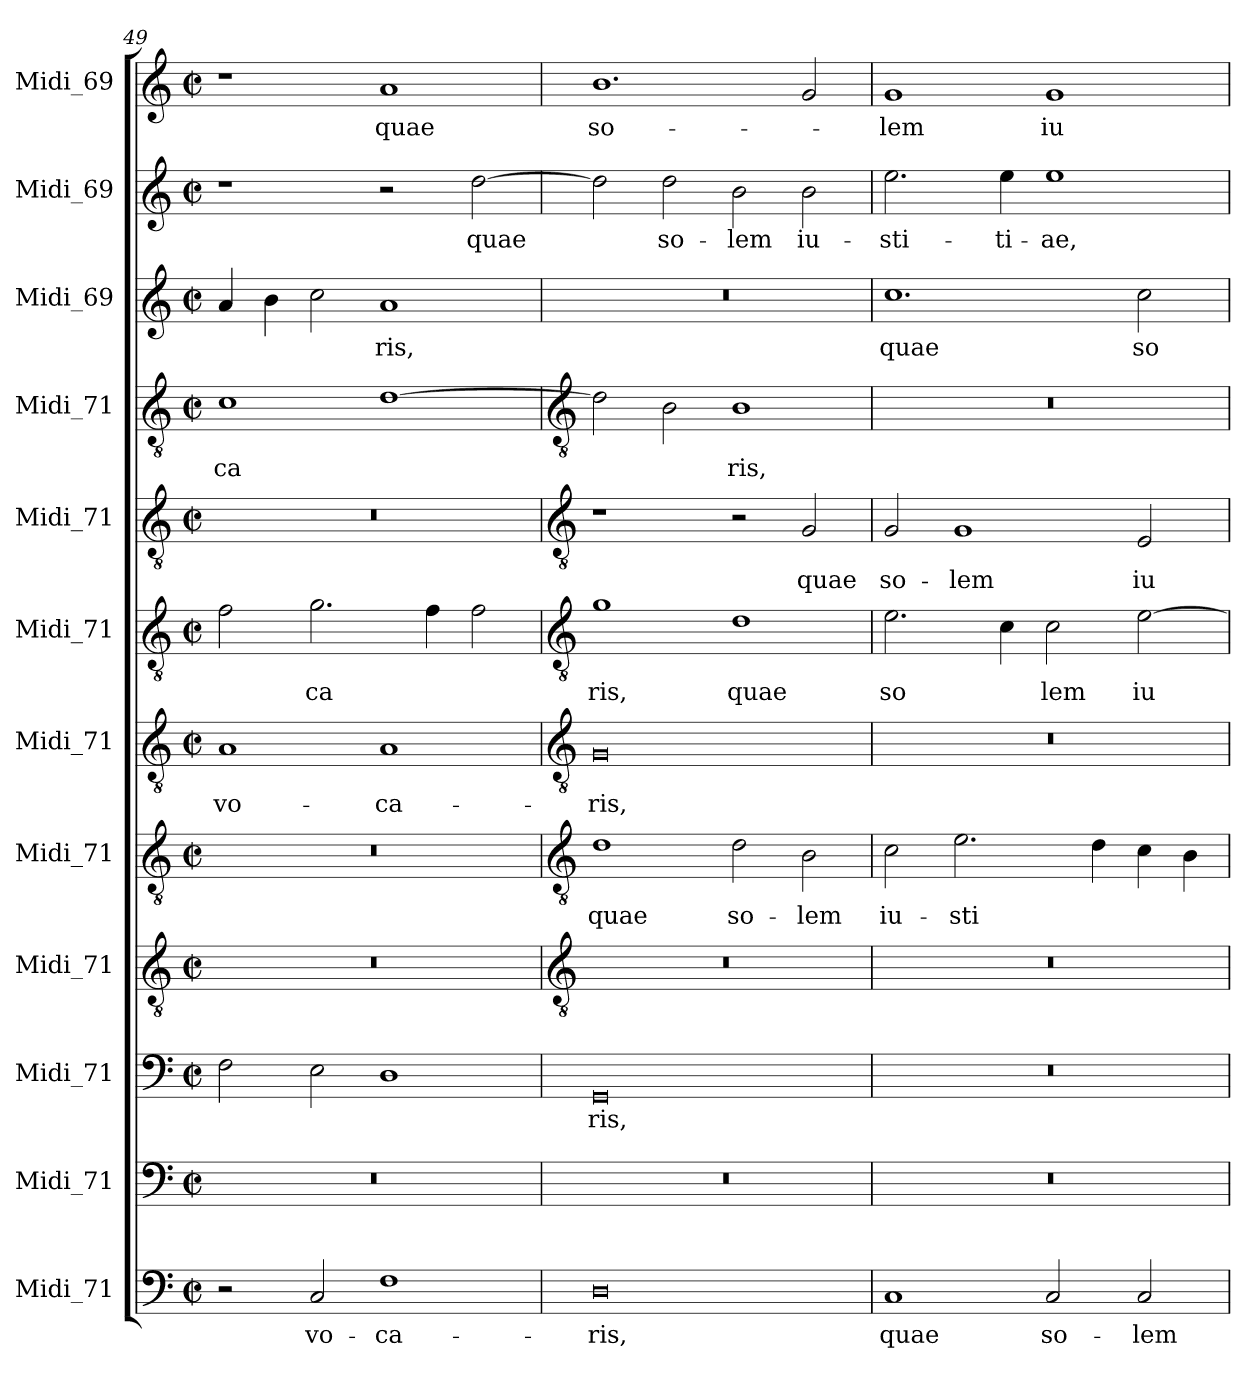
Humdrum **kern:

**kern	**text	**kern	**kern	**text	**kern	**kern	**text	**kern	**text	**kern	**text	**kern	**text	**kern	**text	**kern	**text	**kern	**text	**kern	**text
*part12	*part12	*part11	*part10	*part10	*part9	*part8	*part8	*part7	*part7	*part6	*part6	*part5	*part5	*part4	*part4	*part3	*part3	*part2	*part2	*part1	*part1
*staff12	*staff12	*staff11	*staff10	*staff10	*staff9	*staff8	*staff8	*staff7	*staff7	*staff6	*staff6	*staff5	*staff5	*staff4	*staff4	*staff3	*staff3	*staff2	*staff2	*staff1	*staff1
*I"Midi_71	*	*I"Midi_71	*I"Midi_71	*	*I"Midi_71	*I"Midi_71	*	*I"Midi_71	*	*I"Midi_71	*	*I"Midi_71	*	*I"Midi_71	*	*I"Midi_69	*	*I"Midi_69	*	*I"Midi_69	*
*clefF4	*	*clefF4	*clefF4	*	*clefGv2	*clefGv2	*	*clefGv2	*	*clefGv2	*	*clefGv2	*	*clefGv2	*	*clefG2	*	*clefG2	*	*clefG2	*
*k[]	*	*k[]	*k[]	*	*k[]	*k[]	*	*k[]	*	*k[]	*	*k[]	*	*k[]	*	*k[]	*	*k[]	*	*k[]	*
*C:	*	*C:	*C:	*	*C:	*C:	*	*C:	*	*C:	*	*C:	*	*C:	*	*C:	*	*C:	*	*C:	*
*M4/2	*	*M4/2	*M4/2	*	*M4/2	*M4/2	*	*M4/2	*	*M4/2	*	*M4/2	*	*M4/2	*	*M4/2	*	*M4/2	*	*M4/2	*
*met(c|)	*	*met(c|)	*met(c|)	*	*met(c|)	*met(c|)	*	*met(c|)	*	*met(c|)	*	*met(c|)	*	*met(c|)	*	*met(c|)	*	*met(c|)	*	*met(c|)	*
=49	=49	=49	=49	=49	=49	=49	=49	=49	=49	=49	=49	=49	=49	=49	=49	=49	=49	=49	=49	=49	=49
!	!	!	!	!	!	!	!	!	!LO:LY:b	!	!	!	!	!	!LO:LY:b	!	!	!	!	!	!
2r	.	0r	2F	.	0r	0r	.	1A	vo-	2f	.	0r	.	1c	-ca	4a	.	1r	.	1r	.
.	.	.	.	.	.	.	.	.	.	.	.	.	.	.	.	4b	.	.	.	.	.
!	!LO:LY:b	!	!	!	!	!	!	!	!	!	!LO:LY:b	!	!	!	!	!	!	!	!	!	!
2C	vo-	.	2E	.	.	.	.	.	.	2.g	ca	.	.	.	.	2cc	.	.	.	.	.
!	!LO:LY:b	!	!	!	!	!	!	!	!LO:LY:b	!	!	!	!	!	!	!	!LO:LY:b	!	!	!	!LO:LY:b
1F	-ca-	.	1D	.	.	.	.	1A	-ca-	.	.	.	.	[1d	.	1a	ris,	2r	.	1a	quae
.	.	.	.	.	.	.	.	.	.	4f	.	.	.	.	.	.	.	.	.	.	.
!	!	!	!	!	!	!	!	!	!	!	!	!	!	!	!	!	!	!	!LO:LY:b	!	!
.	.	.	.	.	.	.	.	.	.	2f	.	.	.	.	.	.	.	[2dd	quae	.	.
!!LO:LB:g=z
=50	=50	=50	=50	=50	=50	=50	=50	=50	=50	=50	=50	=50	=50	=50	=50	=50	=50	=50	=50	=50	=50
*	*	*	*	*	*clefGv2	*clefGv2	*	*clefGv2	*	*clefGv2	*	*clefGv2	*	*clefGv2	*	*	*	*	*	*	*
!	!LO:LY:b	!	!	!LO:LY:b	!	!	!LO:LY:b	!	!LO:LY:b	!	!LO:LY:b	!	!	!	!	!	!	!	!	!	!LO:LY:b
0D	-ris,	0r	0GG	ris,	0r	1d	quae	0G	-ris,	1g	ris,	1r	.	2d]	.	0r	.	2dd]	.	1.b	so-
!	!	!	!	!	!	!	!	!	!	!	!	!	!	!	!	!	!	!	!LO:LY:b	!	!
.	.	.	.	.	.	.	.	.	.	.	.	.	.	2B	.	.	.	2dd	so-	.	.
!	!	!	!	!	!	!	!LO:LY:b	!	!	!	!LO:LY:b	!	!	!	!LO:LY:b	!	!	!	!LO:LY:b	!	!
.	.	.	.	.	.	2d	so-	.	.	1d	quae	2r	.	1B	ris,	.	.	2b	-lem	.	.
!	!	!	!	!	!	!	!LO:LY:b	!	!	!	!	!	!LO:LY:b	!	!	!	!	!	!LO:LY:b	!	!
.	.	.	.	.	.	2B	-lem	.	.	.	.	2G	quae	.	.	.	.	2b	iu-	2g	.
=51	=51	=51	=51	=51	=51	=51	=51	=51	=51	=51	=51	=51	=51	=51	=51	=51	=51	=51	=51	=51	=51
!	!LO:LY:b	!	!	!	!	!	!LO:LY:b	!	!	!	!LO:LY:b	!	!LO:LY:b	!	!	!	!LO:LY:b	!	!LO:LY:b	!	!LO:LY:b
1C	quae	0r	0r	.	0r	2c	iu-	0r	.	2.e	so	2G	so-	0r	.	1.cc	quae	2.ee	-sti-	1g	-lem
!	!	!	!	!	!	!	!LO:LY:b	!	!	!	!	!	!LO:LY:b	!	!	!	!	!	!	!	!
.	.	.	.	.	.	2.e	-sti	.	.	.	.	1G	-lem	.	.	.	.	.	.	.	.
!	!	!	!	!	!	!	!	!	!	!	!	!	!	!	!	!	!	!	!LO:LY:b	!	!
.	.	.	.	.	.	.	.	.	.	4c	.	.	.	.	.	.	.	4ee	-ti-	.	.
!	!LO:LY:b	!	!	!	!	!	!	!	!	!	!LO:LY:b	!	!	!	!	!	!	!	!LO:LY:b	!	!LO:LY:b
2C	so-	.	.	.	.	.	.	.	.	2c	lem	.	.	.	.	.	.	1ee	-ae,	1g	iu-
.	.	.	.	.	.	4d	.	.	.	.	.	.	.	.	.	.	.	.	.	.	.
!	!LO:LY:b	!	!	!	!	!	!	!	!	!	!LO:LY:b	!	!LO:LY:b	!	!	!	!LO:LY:b	!	!	!	!
2C	-lem	.	.	.	.	4c	.	.	.	[2e	iu	2E	iu-	.	.	2cc	so-	.	.	.	.
.	.	.	.	.	.	4B	.	.	.	.	.	.	.	.	.	.	.	.	.	.	.
=	=	=	=	=	=	=	=	=	=	=	=	=	=	=	=	=	=	=	=	=	=
*-	*-	*-	*-	*-	*-	*-	*-	*-	*-	*-	*-	*-	*-	*-	*-	*-	*-	*-	*-	*-	*-
